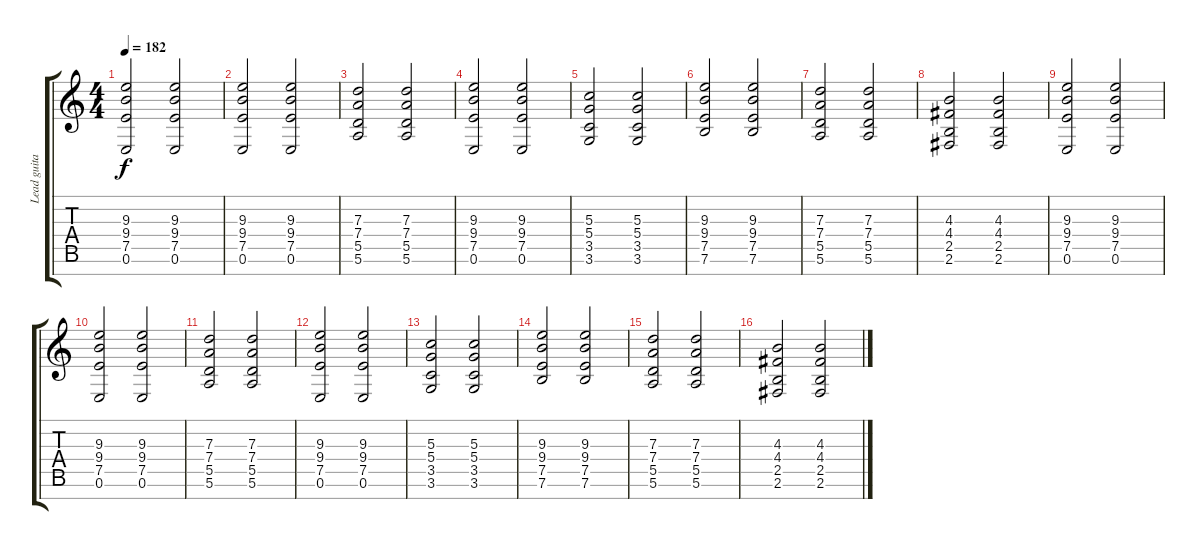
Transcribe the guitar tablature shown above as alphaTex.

\track ("Lead guitar" "Lead guita") {instrument overdrivenguitar}
\staff {score tabs}
\tuning (E4 B3 G3 D3 A2 E2 B1) {hide}
\ts (4 4)
\tempo 182
\clef g2
\ks c
(9.3 9.4 7.5 0.6).2{dy f} (9.3 9.4 7.5 0.6).2 |
(9.3 9.4 7.5 0.6).2 (9.3 9.4 7.5 0.6).2 |
(7.3 7.4 5.5 5.6).2 (7.3 7.4 5.5 5.6).2 |
(9.3 9.4 7.5 0.6).2 (9.3 9.4 7.5 0.6).2 |
(5.3 5.4 3.5 3.6).2 (5.3 5.4 3.5 3.6).2 |
(9.3 9.4 7.5 7.6).2 (9.3 9.4 7.5 7.6).2 |
(7.3 7.4 5.5 5.6).2 (7.3 7.4 5.5 5.6).2 |
(4.3 4.4 2.5 2.6).2 (4.3 4.4 2.5 2.6).2 |
(9.3 9.4 7.5 0.6).2 (9.3 9.4 7.5 0.6).2 |
(9.3 9.4 7.5 0.6).2 (9.3 9.4 7.5 0.6).2 |
(7.3 7.4 5.5 5.6).2 (7.3 7.4 5.5 5.6).2 |
(9.3 9.4 7.5 0.6).2 (9.3 9.4 7.5 0.6).2 |
(5.3 5.4 3.5 3.6).2 (5.3 5.4 3.5 3.6).2 |
(9.3 9.4 7.5 7.6).2 (9.3 9.4 7.5 7.6).2 |
(7.3 7.4 5.5 5.6).2 (7.3 7.4 5.5 5.6).2 |
(4.3 4.4 2.5 2.6).2 (4.3 4.4 2.5 2.6).2
